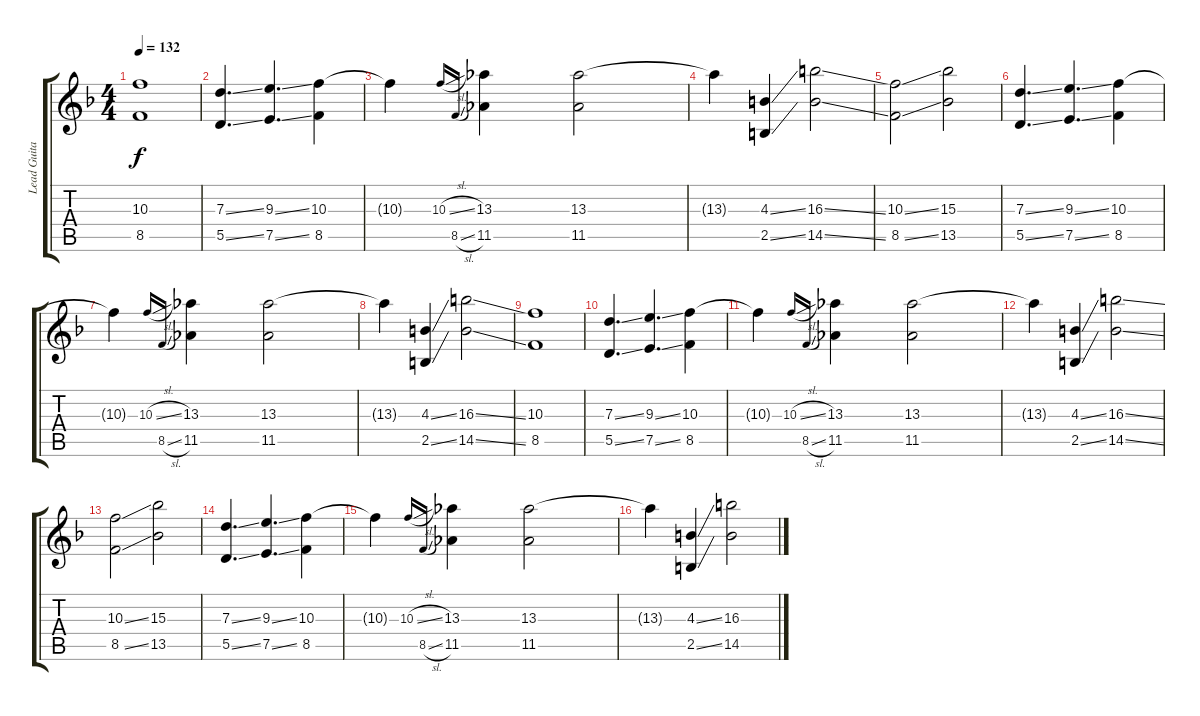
\track ("Lead Guitar" "Lead Guita") {instrument distortionguitar}
\staff {score tabs}
\tuning (E4 B3 G3 D3 A2 D2) {hide}
\ts (4 4)
\tempo 132
\clef g2
\ks dminor
(10.3 8.5).1{dy f} |
(7.3{ss} 5.5{ss}).4{d} (9.3{ss} 7.5{ss}).4{d} (10.3 8.5).4 |
10.3{t}.4 10.3{sl}.16{gr onbeat} 8.5{sl}.16{gr onbeat} (13.3 11.5).4 (13.3 11.5).2 |
13.3{t}.4 (4.3{ss} 2.5{ss}).4 (16.3{ss} 14.5{ss}).2 |
(10.3{ss} 8.5{ss}).2 (15.3 13.5).2 |
(7.3{ss} 5.5{ss}).4{d} (9.3{ss} 7.5{ss}).4{d} (10.3 8.5).4 |
10.3{t}.4 10.3{sl}.16{gr onbeat} 8.5{sl}.16{gr onbeat} (13.3 11.5).4 (13.3 11.5).2 |
13.3{t}.4 (4.3{ss} 2.5{ss}).4 (16.3{ss} 14.5{ss}).2 |
(10.3 8.5).1 |
(7.3{ss} 5.5{ss}).4{d} (9.3{ss} 7.5{ss}).4{d} (10.3 8.5).4 |
10.3{t}.4 10.3{sl}.16{gr onbeat} 8.5{sl}.16{gr onbeat} (13.3 11.5).4 (13.3 11.5).2 |
13.3{t}.4 (4.3{ss} 2.5{ss}).4 (16.3{ss} 14.5{ss}).2 |
(10.3{ss} 8.5{ss}).2 (15.3 13.5).2 |
(7.3{ss} 5.5{ss}).4{d} (9.3{ss} 7.5{ss}).4{d} (10.3 8.5).4 |
10.3{t}.4 10.3{sl}.16{gr onbeat} 8.5{sl}.16{gr onbeat} (13.3 11.5).4 (13.3 11.5).2 |
13.3{t}.4 (4.3{ss} 2.5{ss}).4 (16.3{ss} 14.5{ss}).2
